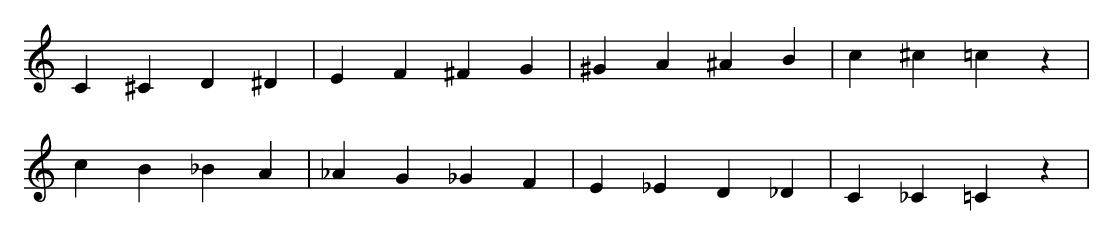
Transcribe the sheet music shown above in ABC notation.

X:1
L: 1/4
K: C
C ^C D ^D | E F ^F G | ^G A ^A B | c^c=cz |
c B _B A | _A G _G F | E _E D _D | C_C=Cz |
